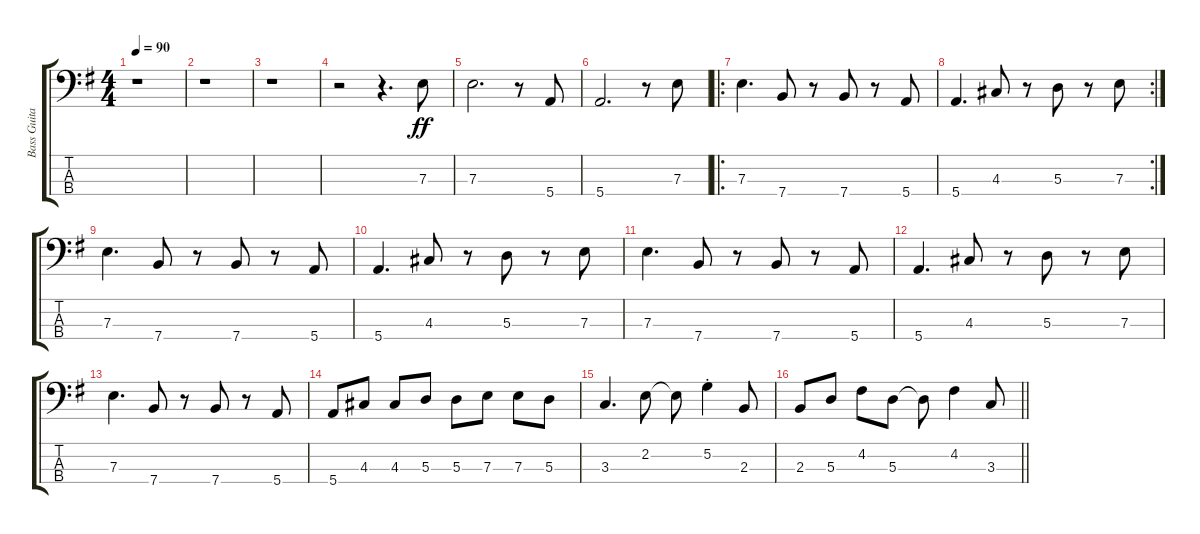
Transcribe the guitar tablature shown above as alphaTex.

\track ("Bass Guitar" "Bass Guita") {instrument electricbassfinger}
\staff {score tabs}
\tuning (G2 D2 A1 E1) {hide}
\ts (4 4)
\tempo 90
\clef f4
\ks g
r.1{dy ff instrument electricbassfinger} |
r.1 |
r.1 |
r.2 r.4{d} 7.3.8 |
7.3.2{d} r.8 5.4.8 |
5.4.2{d} r.8 7.3.8 |
\ro
7.3.4{d} 7.4.8 r.8 7.4.8 r.8 5.4.8 |
\rc 2
5.4.4{d} 4.3.8 r.8 5.3.8 r.8 7.3.8 |
7.3.4{d} 7.4.8 r.8 7.4.8 r.8 5.4.8 |
5.4.4{d} 4.3.8 r.8 5.3.8 r.8 7.3.8 |
7.3.4{d} 7.4.8 r.8 7.4.8 r.8 5.4.8 |
5.4.4{d} 4.3.8 r.8 5.3.8 r.8 7.3.8 |
7.3.4{d} 7.4.8 r.8 7.4.8 r.8 5.4.8 |
5.4.8 4.3.8 4.3.8 5.3.8 5.3.8 7.3.8 7.3.8 5.3.8 |
3.3.4{d} 2.2.8 2.2{t}.8 5.2{st}.4 2.3.8 |
\barLineRight lightlight
2.3.8 5.3.8 4.2.8 5.3.8 5.3{t}.8 4.2.4 3.3.8
